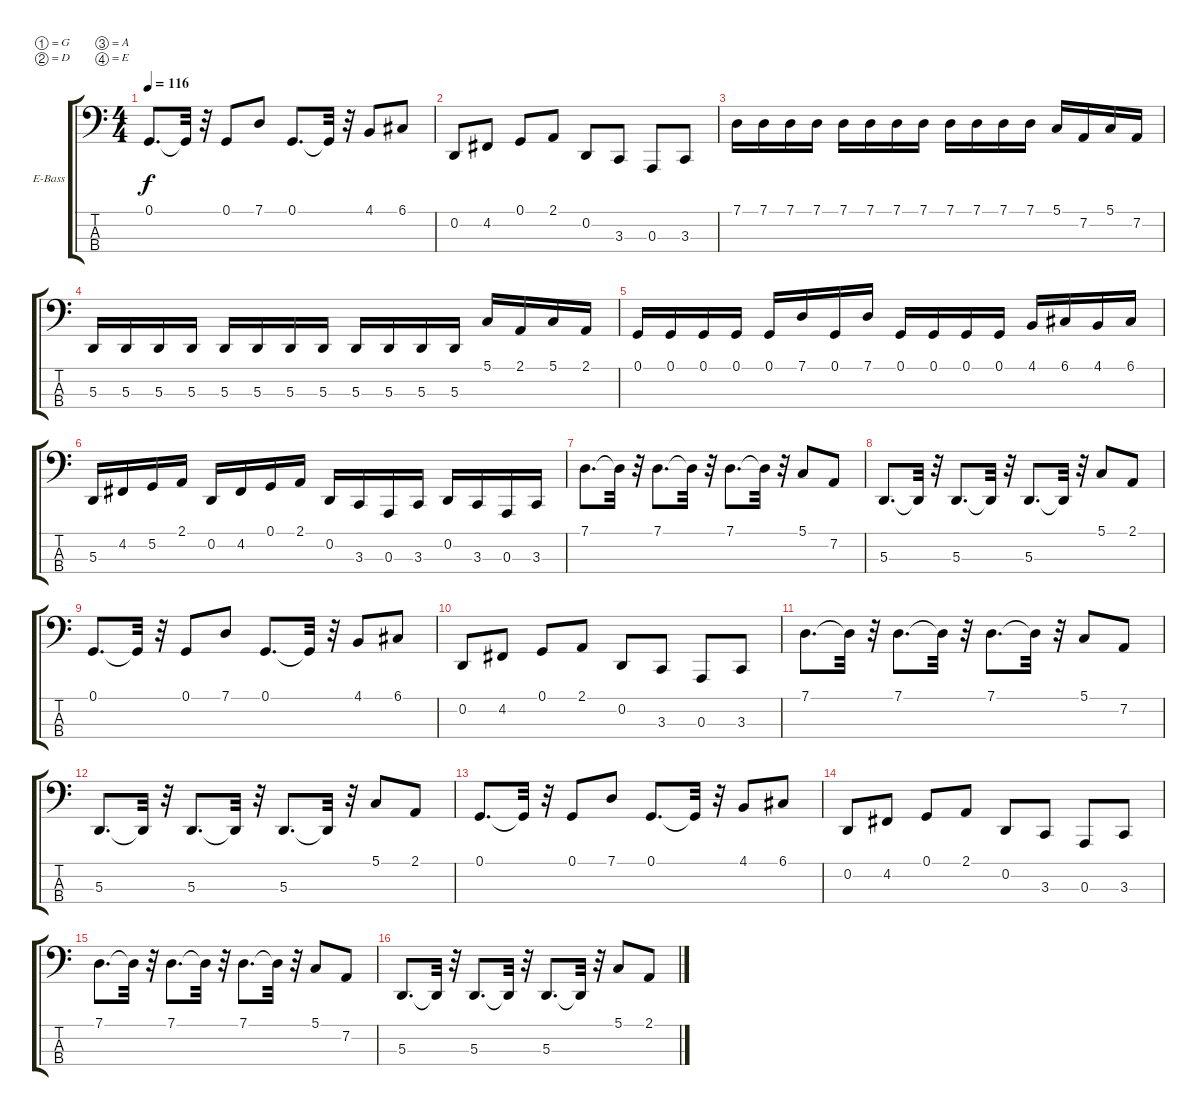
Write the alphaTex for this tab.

\bracketExtendMode groupsimilarinstruments
\firstSystemTrackNameOrientation horizontal
\otherSystemsTrackNameOrientation horizontal
\track ("Basse" "E-Bass") {instrument electricbassfinger}
\staff {score tabs}
\tuning (G1 D1 A0 E0)
\ts (4 4)
\tempo 116
\clef f4
\ks c
0.1.8{d dy f} 0.1{t}.32 r.32 0.1.8 7.1.8 0.1.8{d} 0.1{t}.32 r.32 4.1.8 6.1.8 |
0.2.8 4.2.8 0.1.8 2.1.8 0.2.8 3.3.8 0.3.8 3.3.8 |
7.1.16 7.1.16 7.1.16 7.1.16 7.1.16 7.1.16 7.1.16 7.1.16 7.1.16 7.1.16 7.1.16 7.1.16 5.1.16 7.2.16 5.1.16 7.2.16 |
5.3.16 5.3.16 5.3.16 5.3.16 5.3.16 5.3.16 5.3.16 5.3.16 5.3.16 5.3.16 5.3.16 5.3.16 5.1.16 2.1.16 5.1.16 2.1.16 |
0.1.16 0.1.16 0.1.16 0.1.16 0.1.16 7.1.16 0.1.16 7.1.16 0.1.16 0.1.16 0.1.16 0.1.16 4.1.16 6.1.16 4.1.16 6.1.16 |
5.3.16 4.2.16 5.2.16 2.1.16 0.2.16 4.2.16 0.1.16 2.1.16 0.2.16 3.3.16 0.3.16 3.3.16 0.2.16 3.3.16 0.3.16 3.3.16 |
7.1.8{d} 7.1{t}.32 r.32 7.1.8{d} 7.1{t}.32 r.32 7.1.8{d} 7.1{t}.32 r.32 5.1.8 7.2.8 |
5.3.8{d} 5.3{t}.32 r.32 5.3.8{d} 5.3{t}.32 r.32 5.3.8{d} 5.3{t}.32 r.32 5.1.8 2.1.8 |
0.1.8{d} 0.1{t}.32 r.32 0.1.8 7.1.8 0.1.8{d} 0.1{t}.32 r.32 4.1.8 6.1.8 |
0.2.8 4.2.8 0.1.8 2.1.8 0.2.8 3.3.8 0.3.8 3.3.8 |
7.1.8{d} 7.1{t}.32 r.32 7.1.8{d} 7.1{t}.32 r.32 7.1.8{d} 7.1{t}.32 r.32 5.1.8 7.2.8 |
5.3.8{d} 5.3{t}.32 r.32 5.3.8{d} 5.3{t}.32 r.32 5.3.8{d} 5.3{t}.32 r.32 5.1.8 2.1.8 |
0.1.8{d} 0.1{t}.32 r.32 0.1.8 7.1.8 0.1.8{d} 0.1{t}.32 r.32 4.1.8 6.1.8 |
0.2.8 4.2.8 0.1.8 2.1.8 0.2.8 3.3.8 0.3.8 3.3.8 |
7.1.8{d} 7.1{t}.32 r.32 7.1.8{d} 7.1{t}.32 r.32 7.1.8{d} 7.1{t}.32 r.32 5.1.8 7.2.8 |
5.3.8{d} 5.3{t}.32 r.32 5.3.8{d} 5.3{t}.32 r.32 5.3.8{d} 5.3{t}.32 r.32 5.1.8 2.1.8
